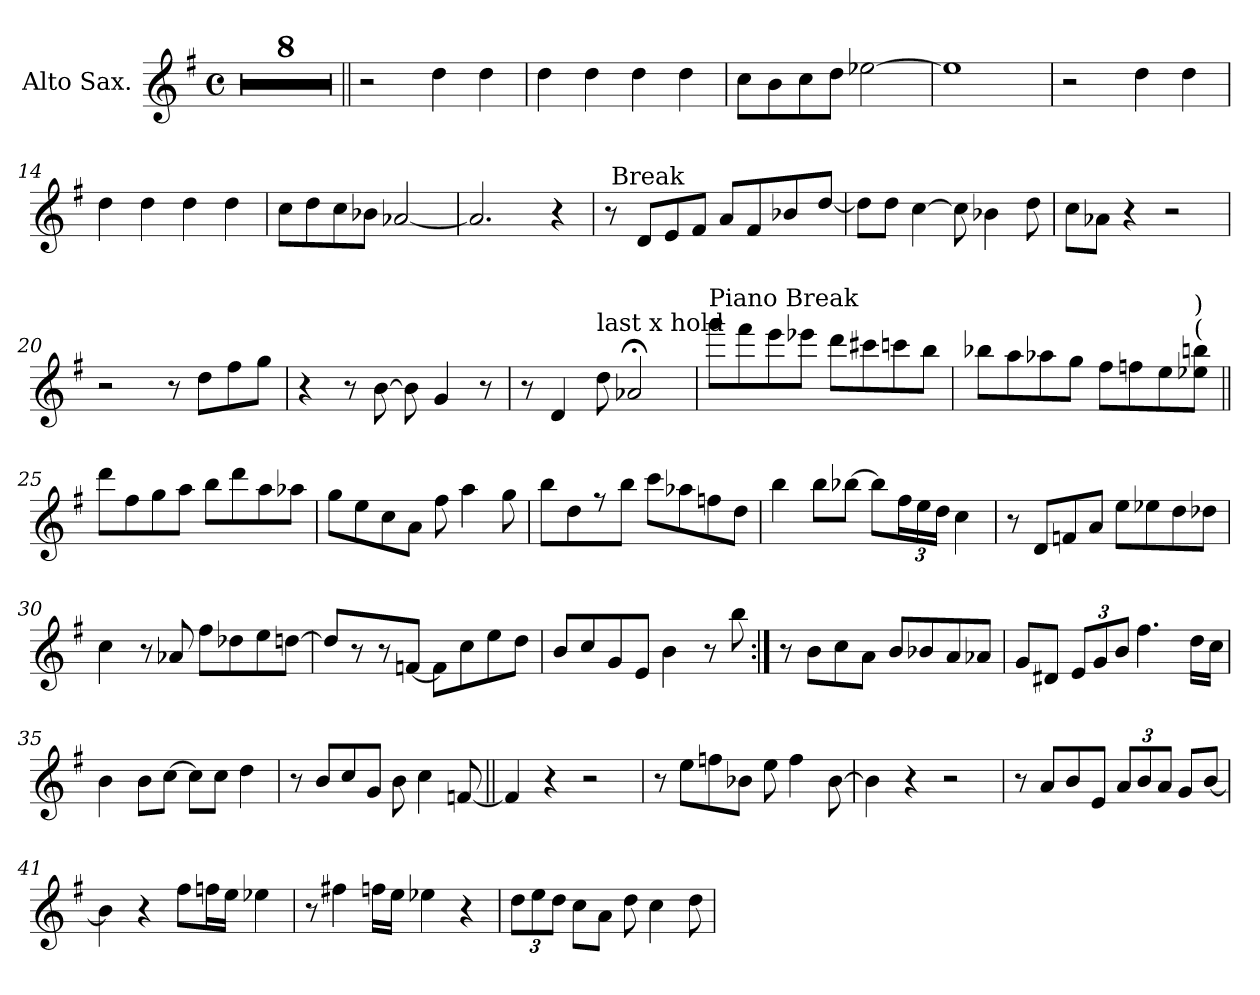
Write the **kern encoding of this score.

**kern
*part1
*staff1
*I"Alto Sax.
*I'Sax
*clefG2
*ITrd5c9
*k[b-e-]
*B-:
*M4/4
*met(c)
*MM326
=1
1r
=2
1r
=3
1r
=4
1r
=5
1r
=6
1r
=7
1r
=8
1r
=9||
2r
4f\
4f\
=10
4f\
4f\
4f\
4f\
=11
8e-\L
8d\
8e-\
8f\J
[2g-X\
=12
1g-]
=13
2r
4f\
4f\
=14
4f\
4f\
4f\
4f\
!!LO:LB:g=z
=15
8e-\L
8f\
8e-\
8d-X\J
[2c-X/
=16
2.c-/]
4r
=17
*^
8r	96ryy
!	!LO:TX:a:t=Break
.	3%2ryy
8F/L	.
8G/	.
8A/J	.
8c/L	.
8A/	.
.	6ryy
8d-X/	.
.	12...ryy
[8f/J	.
*v	*v
=18
8f\L]
8f\J
[4e-\
8e-\]
4d-X\
8f\
=19
8e-\L
8c-X\J
4r
2r
!!LO:LB:g=z
=20
2r
8r
8f\L
8a\
8b-\J
=21
4r
8r
[8d\
8d\]
4B-/
8r
=22
8r
4F/
!LO:TX:a:t=last x hold
8f\
2c-X;/
=23
!LO:TX:a:t=Piano Break
8bb-\L
8aa\
8gg\
8gg-X\J
8ff\L
8een\
8ee-X\
8dd\J
=24
8dd-X\L
8cc\
8cc-X\
8b-\J
8a\L
8a-X\
8g\
!LO:TX:a:t=(
!LO:TX:a:t=)
8g-X\ 8ddn\J
!!LO:LB:g=z
=25||
8ff\L
8a\
8b-\
8cc\J
8dd\L
8ff\
8cc\
8cc-X\J
=26
8b-\L
8g\
8e-\
8c\J
8a\
4cc\
8b-\
=27
8dd\L
8f\
8r
8dd\J
8ee-\L
8cc-X\
8a-X\
8f\J
=28
4dd\
8dd\L
[8dd-X\J
8dd-\L]
24a\L
24g\
24f\JJ
4e-\
!!LO:LB:g=z
=29
8r
8F/L
8A-X/
8c/J
8g\L
8g-X\
8f\
8f-X\J
=30
4e-\
8r
8c-X/
8a\L
8f-X\
8g\
[8fn\J
=31
8f/L]
8r
8r
[8A-X/J
8A-\L]
8e-\
8g\
8f\J
=32
8d/L
8e-/
8B-/
8G/J
4d\
8r
8dd\
!!LO:LB:g=z
=33:|!
8r
8d\L
8e-\
8c\J
8d/L
8d-X/
8c/
8c-X/J
=34
8B-/L
8F#X/J
12G/L
12B-/
12d/J
4.a\
16f\LL
16e-\JJ
=35
4d\
8d\L
[8e-\J
8e-\L]
8e-\J
4f\
=36
8r
8d/L
8e-/
8B-/J
8d\
4e-\
[8A-X/
!!LO:LB:g=z
=37||
4A-/]
4r
2r
=38
8r
8g\L
8a-X\
8d-X\J
8g\
4a-\
[8d-\
=39
4d-\]
4r
2r
=40
8r
8c/L
8d/
8G/J
12c/L
12d/
12c/J
8B-/L
[8d/J
!!LO:LB:g=z
=41
4d\]
4r
8a\L
16a-X\L
16g\JJ
4g-X\
=42
8r
4an\
16a-X\LL
16g\JJ
4g-X\
4r
=43
12f\L
12g\
12f\J
8e-\L
8c\J
8f\
4e-\
8f\
=
*-
